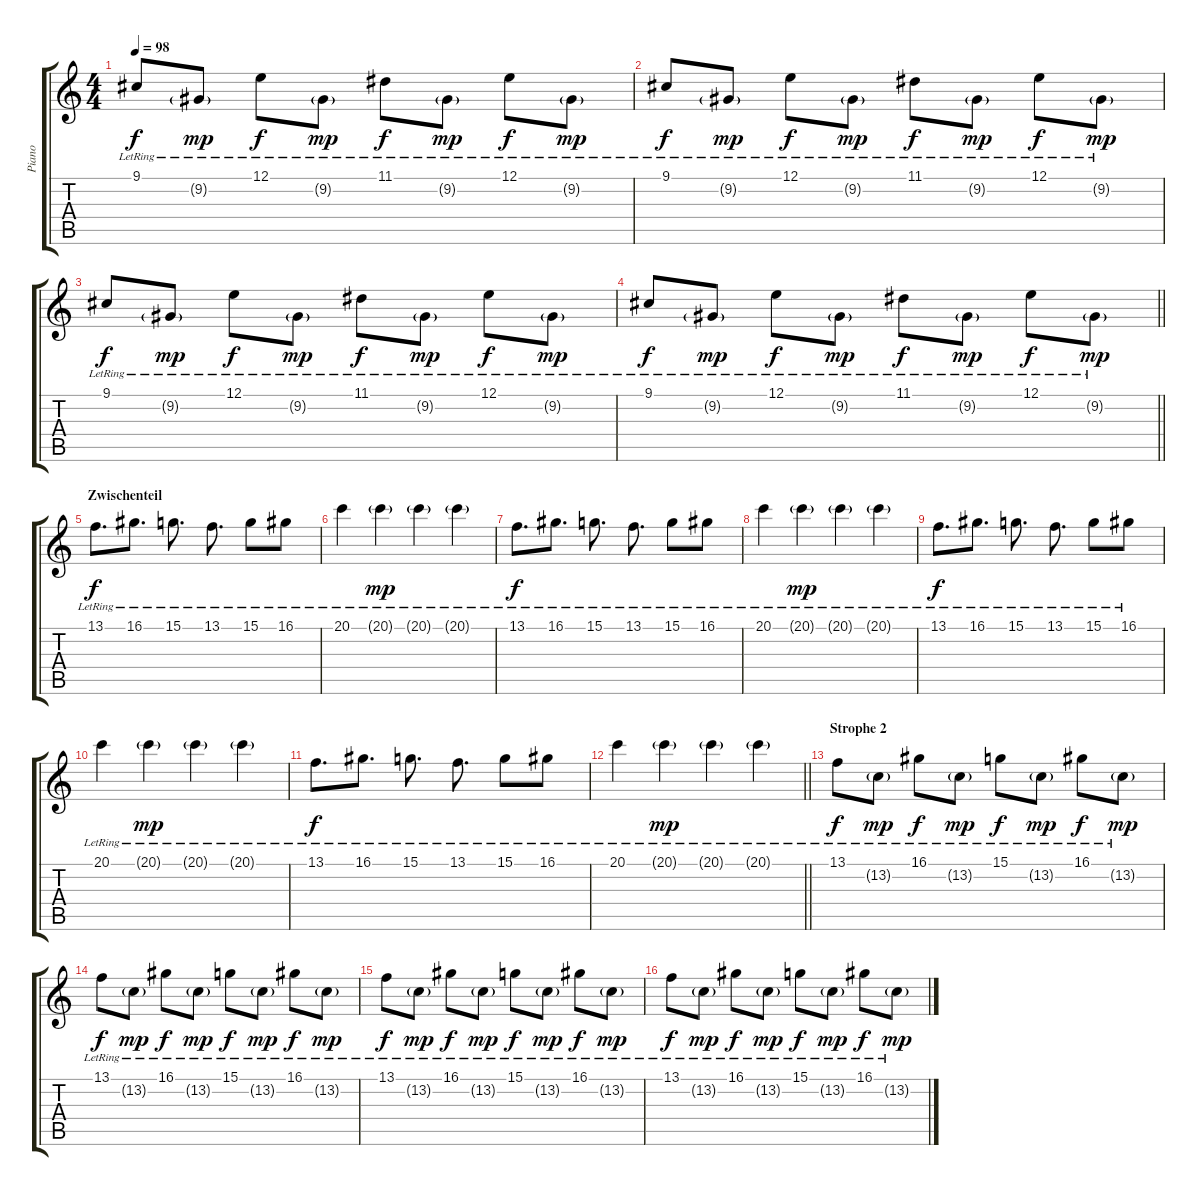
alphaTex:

\track ("Piano" "Piano") {instrument acousticgrandpiano}
\staff {score tabs}
\tuning (E4 B3 G3 D3 A2 E2) {hide}
\ts (4 4)
\tempo 98
\clef g2
\ks c
9.1{lr}.8{dy f} 9.2{g lr}.8{dy mp} 12.1{lr}.8{dy f} 9.2{g lr}.8{dy mp} 11.1{lr}.8{dy f} 9.2{g lr}.8{dy mp} 12.1{lr}.8{dy f} 9.2{g lr}.8{dy mp} |
9.1{lr}.8{dy f} 9.2{g lr}.8{dy mp} 12.1{lr}.8{dy f} 9.2{g lr}.8{dy mp} 11.1{lr}.8{dy f} 9.2{g lr}.8{dy mp} 12.1{lr}.8{dy f} 9.2{g lr}.8{dy mp} |
9.1{lr}.8{dy f} 9.2{g lr}.8{dy mp} 12.1{lr}.8{dy f} 9.2{g lr}.8{dy mp} 11.1{lr}.8{dy f} 9.2{g lr}.8{dy mp} 12.1{lr}.8{dy f} 9.2{g lr}.8{dy mp} |
\barLineRight lightlight
9.1{lr}.8{dy f} 9.2{g lr}.8{dy mp} 12.1{lr}.8{dy f} 9.2{g lr}.8{dy mp} 11.1{lr}.8{dy f} 9.2{g lr}.8{dy mp} 12.1{lr}.8{dy f} 9.2{g lr}.8{dy mp} |
\section ("" "Zwischenteil")
13.1{lr}.8{d dy f} 16.1{lr}.8{d} 15.1{lr}.8{d} 13.1{lr}.8{d} 15.1{lr}.8 16.1{lr}.8 |
20.1{lr}.4 20.1{g lr}.4{dy mp} 20.1{g lr}.4 20.1{g lr}.4 |
13.1{lr}.8{d dy f} 16.1{lr}.8{d} 15.1{lr}.8{d} 13.1{lr}.8{d} 15.1{lr}.8 16.1{lr}.8 |
20.1{lr}.4 20.1{g lr}.4{dy mp} 20.1{g lr}.4 20.1{g lr}.4 |
13.1{lr}.8{d dy f} 16.1{lr}.8{d} 15.1{lr}.8{d} 13.1{lr}.8{d} 15.1{lr}.8 16.1{lr}.8 |
20.1{lr}.4 20.1{g lr}.4{dy mp} 20.1{g lr}.4 20.1{g lr}.4 |
13.1{lr}.8{d dy f} 16.1{lr}.8{d} 15.1{lr}.8{d} 13.1{lr}.8{d} 15.1{lr}.8 16.1{lr}.8 |
\barLineRight lightlight
20.1{lr}.4 20.1{g lr}.4{dy mp} 20.1{g lr}.4 20.1{g lr}.4 |
\section ("" "Strophe 2")
13.1{lr}.8{dy f} 13.2{g lr}.8{dy mp} 16.1{lr}.8{dy f} 13.2{g lr}.8{dy mp} 15.1{lr}.8{dy f} 13.2{g lr}.8{dy mp} 16.1{lr}.8{dy f} 13.2{g lr}.8{dy mp} |
13.1{lr}.8{dy f} 13.2{g lr}.8{dy mp} 16.1{lr}.8{dy f} 13.2{g lr}.8{dy mp} 15.1{lr}.8{dy f} 13.2{g lr}.8{dy mp} 16.1{lr}.8{dy f} 13.2{g lr}.8{dy mp} |
13.1{lr}.8{dy f} 13.2{g lr}.8{dy mp} 16.1{lr}.8{dy f} 13.2{g lr}.8{dy mp} 15.1{lr}.8{dy f} 13.2{g lr}.8{dy mp} 16.1{lr}.8{dy f} 13.2{g lr}.8{dy mp} |
13.1{lr}.8{dy f} 13.2{g lr}.8{dy mp} 16.1{lr}.8{dy f} 13.2{g lr}.8{dy mp} 15.1{lr}.8{dy f} 13.2{g lr}.8{dy mp} 16.1{lr}.8{dy f} 13.2{g lr}.8{dy mp}
